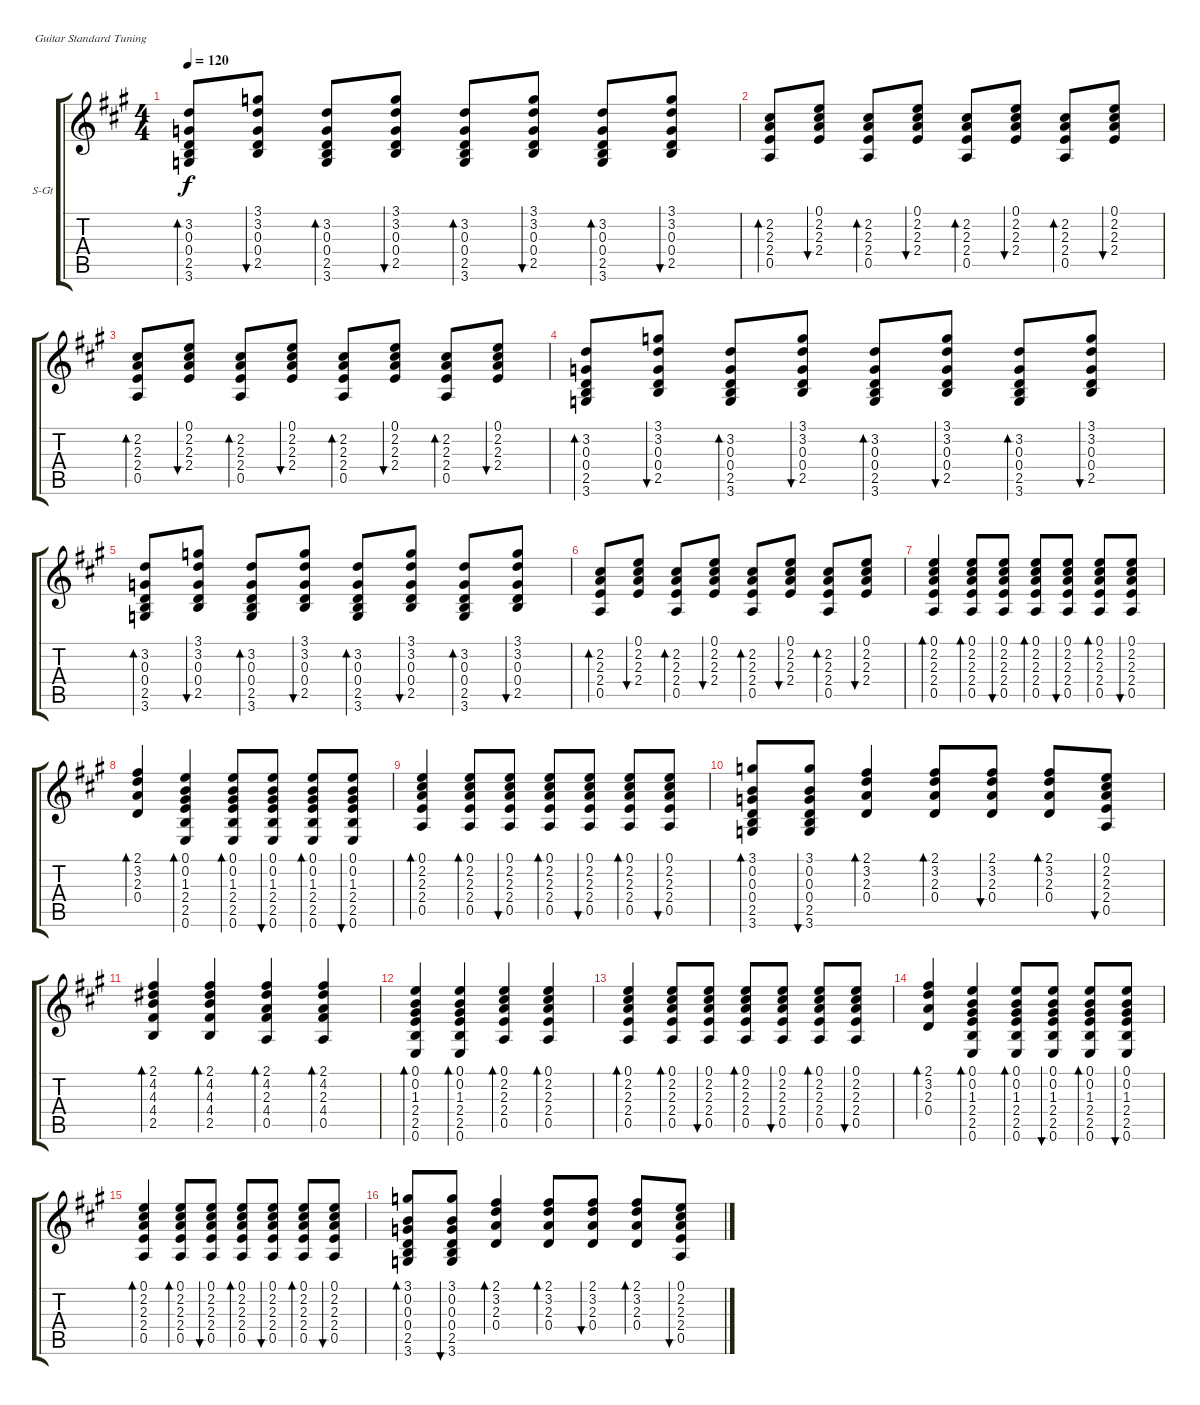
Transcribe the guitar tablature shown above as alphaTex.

\bracketExtendMode groupsimilarinstruments
\firstSystemTrackNameOrientation horizontal
\otherSystemsTrackNameOrientation horizontal
\track ("Guitar John" "S-Gt") {instrument acousticguitarsteel}
\staff {score tabs}
\tuning (E4 B3 G3 D3 A2 E2)
\ts (4 4)
\tempo 120
\clef g2
\ks a
(3.2 0.3 0.4 2.5 3.6).8{bd 44 dy f} (3.1 3.2 0.3 0.4 2.5).8{bu 44} (3.2 0.3 0.4 2.5 3.6).8{bd 44} (3.1 3.2 0.3 0.4 2.5).8{bu 44} (3.2 0.3 0.4 2.5 3.6).8{bd 44} (3.1 3.2 0.3 0.4 2.5).8{bu 44} (3.2 0.3 0.4 2.5 3.6).8{bd 44} (3.1 3.2 0.3 0.4 2.5).8{bu 44} |
(2.2 2.3 2.4 0.5).8{bd 45} (0.1 2.2 2.3 2.4).8{bu 44} (2.2 2.3 2.4 0.5).8{bd 45} (0.1 2.2 2.3 2.4).8{bu 44} (2.2 2.3 2.4 0.5).8{bd 45} (0.1 2.2 2.3 2.4).8{bu 44} (2.2 2.3 2.4 0.5).8{bd 45} (0.1 2.2 2.3 2.4).8{bu 44} |
(2.2 2.3 2.4 0.5).8{bd 45} (0.1 2.2 2.3 2.4).8{bu 44} (2.2 2.3 2.4 0.5).8{bd 45} (0.1 2.2 2.3 2.4).8{bu 44} (2.2 2.3 2.4 0.5).8{bd 45} (0.1 2.2 2.3 2.4).8{bu 44} (2.2 2.3 2.4 0.5).8{bd 45} (0.1 2.2 2.3 2.4).8{bu 44} |
(3.2 0.3 0.4 2.5 3.6).8{bd 44} (3.1 3.2 0.3 0.4 2.5).8{bu 44} (3.2 0.3 0.4 2.5 3.6).8{bd 44} (3.1 3.2 0.3 0.4 2.5).8{bu 44} (3.2 0.3 0.4 2.5 3.6).8{bd 44} (3.1 3.2 0.3 0.4 2.5).8{bu 44} (3.2 0.3 0.4 2.5 3.6).8{bd 44} (3.1 3.2 0.3 0.4 2.5).8{bu 44} |
(3.2 0.3 0.4 2.5 3.6).8{bd 44} (3.1 3.2 0.3 0.4 2.5).8{bu 44} (3.2 0.3 0.4 2.5 3.6).8{bd 44} (3.1 3.2 0.3 0.4 2.5).8{bu 44} (3.2 0.3 0.4 2.5 3.6).8{bd 44} (3.1 3.2 0.3 0.4 2.5).8{bu 44} (3.2 0.3 0.4 2.5 3.6).8{bd 44} (3.1 3.2 0.3 0.4 2.5).8{bu 44} |
(2.2 2.3 2.4 0.5).8{bd 45} (0.1 2.2 2.3 2.4).8{bu 44} (2.2 2.3 2.4 0.5).8{bd 45} (0.1 2.2 2.3 2.4).8{bu 44} (2.2 2.3 2.4 0.5).8{bd 45} (0.1 2.2 2.3 2.4).8{bu 44} (2.2 2.3 2.4 0.5).8{bd 45} (0.1 2.2 2.3 2.4).8{bu 44} |
(0.1 2.2 2.3 2.4 0.5).4{bd 45} (0.1 2.2 2.3 2.4 0.5).8{bd 44} (0.1 2.2 2.3 2.4 0.5).8{bu 44} (0.1 2.2 2.3 2.4 0.5).8{bd 44} (0.1 2.2 2.3 2.4 0.5).8{bu 44} (0.1 2.2 2.3 2.4 0.5).8{bd 44} (0.1 2.2 2.3 2.4 0.5).8{bu 44} |
(2.1 3.2 2.3 0.4).4{bd 43} (0.1 0.2 1.3 2.4 2.5 0.6).4{bd 42} (0.1 0.2 1.3 2.4 2.5 0.6).8{bd 41} (0.1 0.2 1.3 2.4 2.5 0.6).8{bu 40} (0.1 0.2 1.3 2.4 2.5 0.6).8{bd 41} (0.1 0.2 1.3 2.4 2.5 0.6).8{bu 40} |
(0.1 2.2 2.3 2.4 0.5).4{bd 45} (0.1 2.2 2.3 2.4 0.5).8{bd 44} (0.1 2.2 2.3 2.4 0.5).8{bu 44} (0.1 2.2 2.3 2.4 0.5).8{bd 44} (0.1 2.2 2.3 2.4 0.5).8{bu 44} (0.1 2.2 2.3 2.4 0.5).8{bd 44} (0.1 2.2 2.3 2.4 0.5).8{bu 44} |
(3.1 0.2 0.3 0.4 2.5 3.6).8{bd 39} (3.1 0.2 0.3 0.4 2.5 3.6).8{bu 38} (2.1 3.2 2.3 0.4).4{bd 36} (2.1 3.2 2.3 0.4).8{bd 42} (2.1 3.2 2.3 0.4).8{bu 41} (2.1 3.2 2.3 0.4).8{bd 42} (0.1 2.2 2.3 2.4 0.5).8{bu 44} |
(2.1 4.2 4.3 4.4 2.5).4{bd 55} (2.1 4.2 4.3 4.4 2.5).4{bd 55} (2.1 4.2 2.3 4.4 0.5).4{bd 55} (2.1 4.2 2.3 4.4 0.5).4{bd 55} |
(0.1 0.2 1.3 2.4 2.5 0.6).4{bd 54} (0.1 0.2 1.3 2.4 2.5 0.6).4{bd 54} (0.1 2.2 2.3 2.4 0.5).4{bd 54} (0.1 2.2 2.3 2.4 0.5).4{bd 54} |
(0.1 2.2 2.3 2.4 0.5).4{bd 45} (0.1 2.2 2.3 2.4 0.5).8{bd 44} (0.1 2.2 2.3 2.4 0.5).8{bu 44} (0.1 2.2 2.3 2.4 0.5).8{bd 44} (0.1 2.2 2.3 2.4 0.5).8{bu 44} (0.1 2.2 2.3 2.4 0.5).8{bd 44} (0.1 2.2 2.3 2.4 0.5).8{bu 44} |
(2.1 3.2 2.3 0.4).4{bd 43} (0.1 0.2 1.3 2.4 2.5 0.6).4{bd 42} (0.1 0.2 1.3 2.4 2.5 0.6).8{bd 41} (0.1 0.2 1.3 2.4 2.5 0.6).8{bu 40} (0.1 0.2 1.3 2.4 2.5 0.6).8{bd 41} (0.1 0.2 1.3 2.4 2.5 0.6).8{bu 40} |
(0.1 2.2 2.3 2.4 0.5).4{bd 45} (0.1 2.2 2.3 2.4 0.5).8{bd 44} (0.1 2.2 2.3 2.4 0.5).8{bu 44} (0.1 2.2 2.3 2.4 0.5).8{bd 44} (0.1 2.2 2.3 2.4 0.5).8{bu 44} (0.1 2.2 2.3 2.4 0.5).8{bd 44} (0.1 2.2 2.3 2.4 0.5).8{bu 44} |
(3.1 0.2 0.3 0.4 2.5 3.6).8{bd 39} (3.1 0.2 0.3 0.4 2.5 3.6).8{bu 38} (2.1 3.2 2.3 0.4).4{bd 36} (2.1 3.2 2.3 0.4).8{bd 42} (2.1 3.2 2.3 0.4).8{bu 41} (2.1 3.2 2.3 0.4).8{bd 42} (0.1 2.2 2.3 2.4 0.5).8{bu 44}
